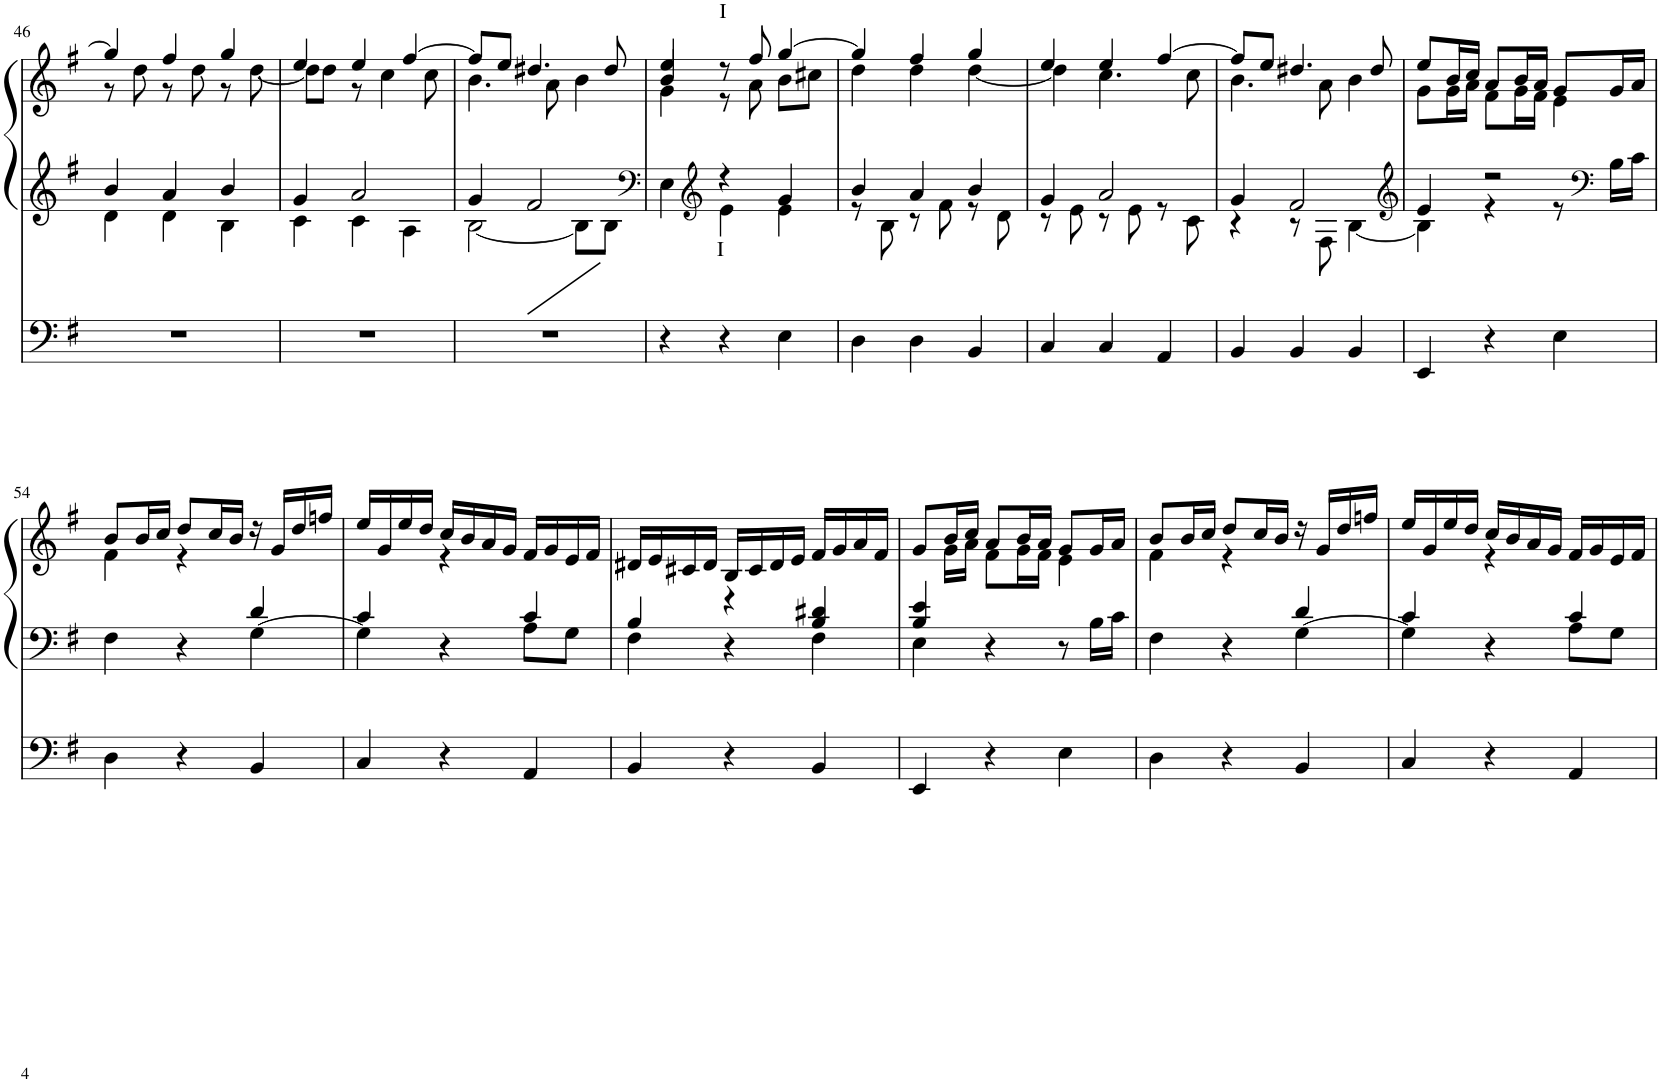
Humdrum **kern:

**kern	**kern	**kern
*part1	*part1	*part1
*staff3	*staff2	*staff1
*I"Pipe Organ	*	*
*I'P Org	*	*
!!LO:PB:g=z
*clefF4	*clefG2	*clefG2
*k[f#]	*k[f#]	*k[f#]
*M3/4	*M3/4	*M3/4
=46	=46	=46
*	*^	*^
2.r	4b/	4d\	4gg/]	8r
.	.	.	.	8dd\
.	4a/	4d\	4ff#/	8r
.	.	.	.	8dd\
.	4b/	4B\	4gg/	8r
.	.	.	.	[8dd\
=47	=47	=47	=47	=47
2.r	4g/	4c\	4ee/	8dd\L]
.	.	.	.	8dd\J
.	2a/	4c\	4ee/	8r
.	.	.	.	4cc\
.	.	4A\	[4ff#/	.
.	.	.	.	8cc\
=48	=48	=48	=48	=48
2.r	4g/	[2B\	8ff#/L]	4.b\
.	.	.	8ee/J	.
.	2f#/	.	4.dd#X/	.
.	.	.	.	8a\
.	.	8B\L]	.	4b\
.	.	8B\J	8dd#/	.
*	*	*	*v	*v
=49	=49	=49	=49
*	*clefF4	*	*
*	*	*	*^
*	*	*	*	*^
!	!LO:TX:b:t=I	!	!	!	!
4r	4ryy	4E\	4ee/	4b/	4g\
*	*clefG2	*	*	*	*
!	!	!	!LO:TX:a:t=I	!	!
4r	4r	4e\	8r	8r	2ryy
.	.	.	8ff#/	8a\	.
4E\	4g/	4e\	[4gg/	8b\L	.
.	.	.	.	8cc#X\J	.
*	*	*	*	*v	*v
=50	=50	=50	=50	=50
4D\	4b/	8r	4gg/]	4dd\
.	.	8B\	.	.
4D\	4a/	8r	4ff#/	4dd\
.	.	8f#\	.	.
4BB/	4b/	8r	4gg/	[4dd\
.	.	8d\	.	.
=51	=51	=51	=51	=51
4C/	4g/	8r	4ee/	4dd\]
.	.	8e\	.	.
4C/	2a/	8r	4ee/	4.cc\
.	.	8e\	.	.
4AA/	.	8r	[4ff#/	.
.	.	8c\	.	8cc\
=52	=52	=52	=52	=52
4BB/	4g/	4r	8ff#/L]	4.b\
.	.	.	8ee/J	.
4BB/	2f#/	8r	4.dd#X/	.
.	.	8F#\	.	8a\
4BB/	.	[4B\	.	4b\
.	.	.	8dd#/	.
=53	=53	=53	=53	=53
*	*clefG2	*	*	*
4EE/	4e/	4B\]	8ee/L	8g\L
.	.	.	16b/L	16g\L
.	.	.	16cc/JJ	16a\JJ
4r	2r	4r	8a/L	8f#\L
.	.	.	16b/L	16g\L
.	.	.	16a/JJ	16f#\JJ
4E\	.	8r	8g/L	4e\
*	*clefF4	*	*	*
.	.	16B\LL	16g/L	.
.	.	16c\JJ	16a/JJ	.
!!LO:LB:g=z	!!
=54	=54	=54	=54	=54
4D\	2ryy	4F#\	8b/L	4f#\
.	.	.	16b/L	.
.	.	.	16cc/JJ	.
4r	.	4r	8dd/L	4r
.	.	.	16cc/L	.
.	.	.	16b/JJ	.
4BB/	4d/	[4G\	16r	4ryy
.	.	.	16g/LL	.
.	.	.	16dd/	.
.	.	.	16ffn/JJ	.
=55	=55	=55	=55	=55
4C/	4c/	4G\]	16ee/LL	4ryy
.	.	.	16g/	.
.	.	.	16ee/	.
.	.	.	16dd/JJ	.
4r	4ryy	4r	16cc/LL	4r
.	.	.	16b/	.
.	.	.	16a/	.
.	.	.	16g/JJ	.
4AA/	4c/	8A\L	16f#/LL	4ryy
.	.	.	16g/	.
.	.	8G\J	16e/	.
.	.	.	16f#/JJ	.
=56	=56	=56	=56	=56
4BB/	4B/	4F#\	16d#X/LL	4ryy
.	.	.	16e/	.
.	.	.	16c#X/	.
.	.	.	16d#/JJ	.
4r	4ryy	4r	16B/LL	4r
.	.	.	16c#/	.
.	.	.	16d#/	.
.	.	.	16e/JJ	.
4BB/	4B/ 4d#X/	4F#\	16f#/LL	4ryy
.	.	.	16g/	.
.	.	.	16a/	.
.	.	.	16f#/JJ	.
=57	=57	=57	=57	=57
4EE/	4B/ 4e/	4E\	8g/L	8ryy
.	.	.	16b/L	16g\LL
.	.	.	16cc/JJ	16a\JJ
4r	4r	2ryy	8a/L	8f#\L
.	.	.	16b/L	16g\L
.	.	.	16a/JJ	16f#\JJ
4E\	8r	.	8g/L	4e\
.	16B\LL	.	16g/L	.
.	16c\JJ	.	16a/JJ	.
=58	=58	=58	=58	=58
4D\	2ryy	4F#\	8b/L	4f#\
.	.	.	16b/L	.
.	.	.	16cc/JJ	.
4r	.	4r	8dd/L	4r
.	.	.	16cc/L	.
.	.	.	16b/JJ	.
4BB/	4d/	[4G\	16r	4ryy
.	.	.	16g/LL	.
.	.	.	16dd/	.
.	.	.	16ffn/JJ	.
=59	=59	=59	=59	=59
4C/	4c/	4G\]	16ee/LL	4ryy
.	.	.	16g/	.
.	.	.	16ee/	.
.	.	.	16dd/JJ	.
4r	4ryy	4r	16cc/LL	4r
.	.	.	16b/	.
.	.	.	16a/	.
.	.	.	16g/JJ	.
4AA/	4c/	8A\L	16f#/LL	4ryy
.	.	.	16g/	.
.	.	8G\J	16e/	.
.	.	.	16f#/JJ	.
*	*v	*v	*	*
*	*	*v	*v
=	=	=
*-	*-	*-
